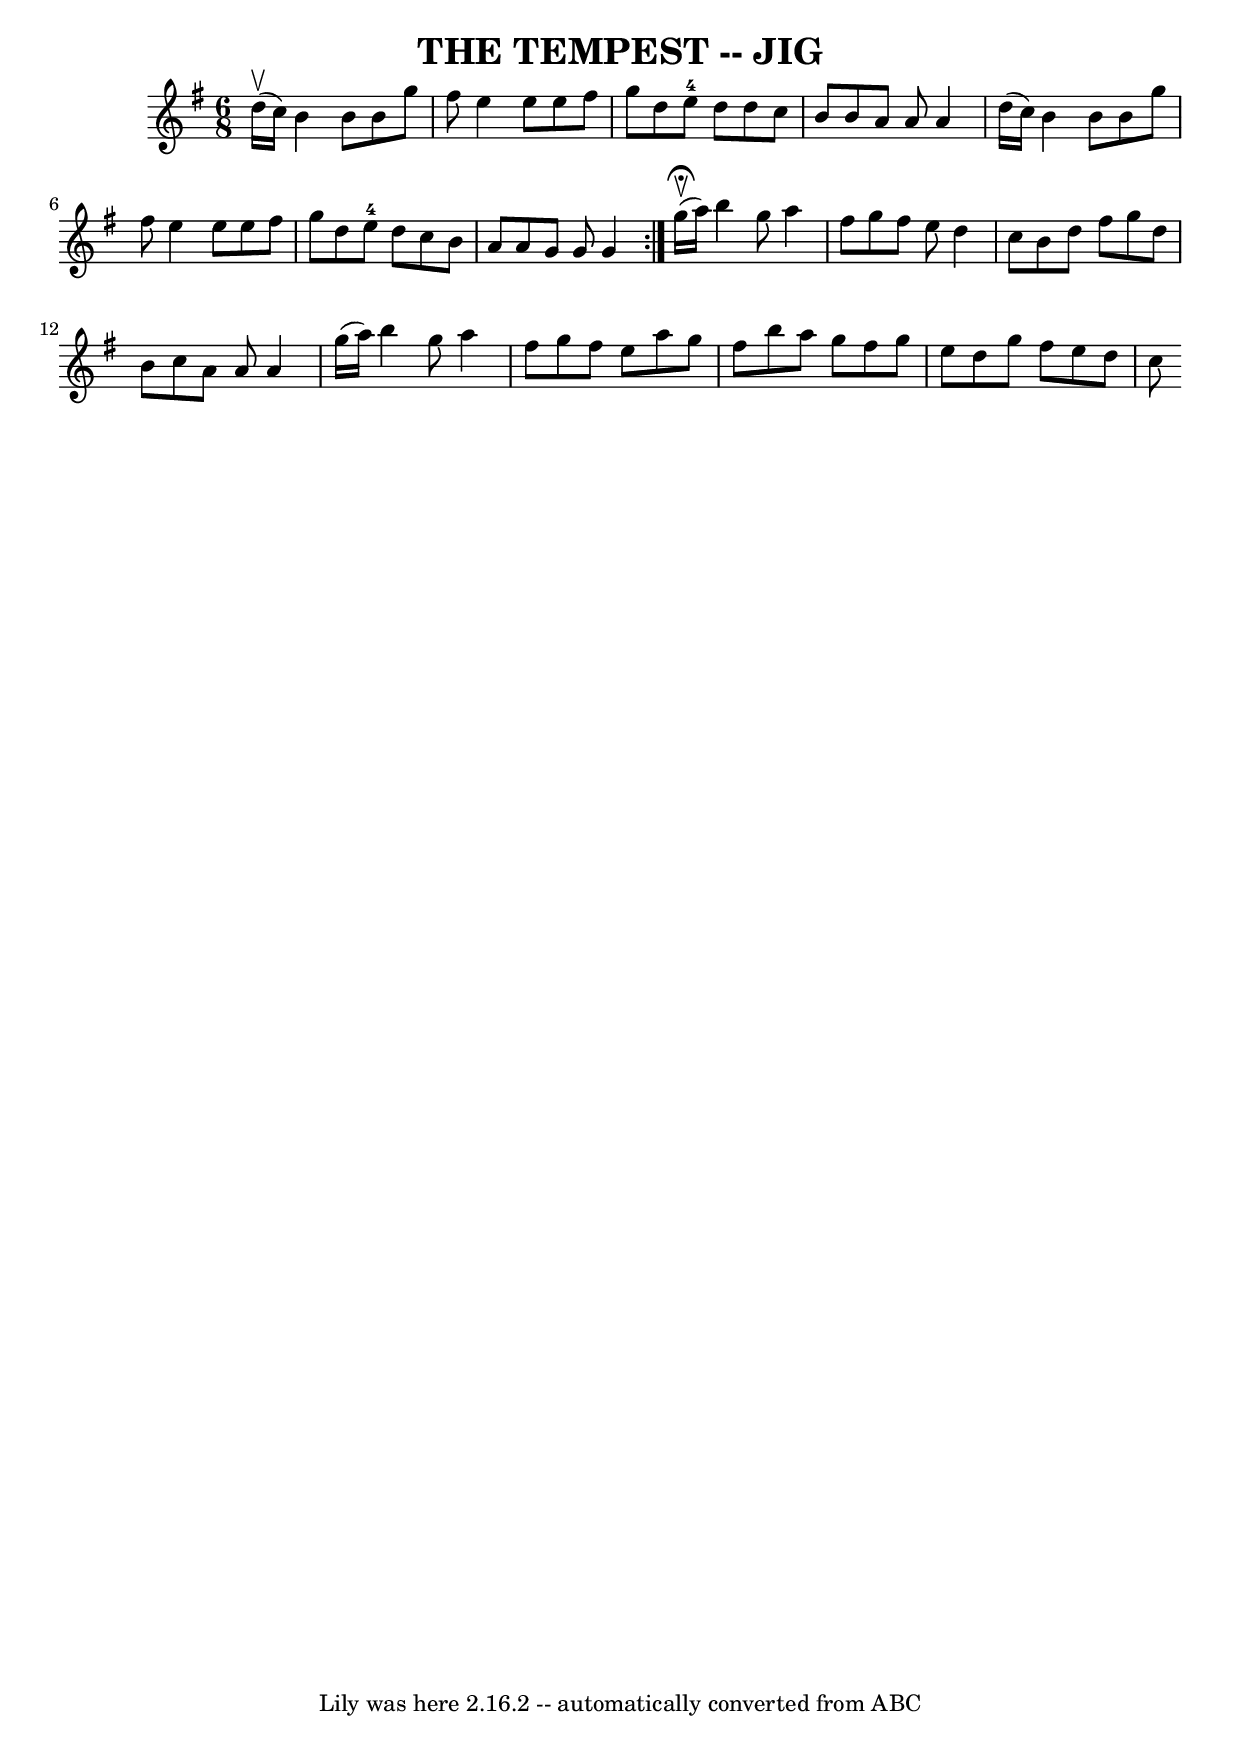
\version "2.16.2"
\include "Mammoth.ily"
\header {
  %% book = "Ryan's Mammoth Collection of Fiddle Tunes"
 crossRefNumber = "1"
 footnotes = "\\\\TEMPEST. [Form in two lines, of couples facing]. First two couples down the\\\\centre, abreast,  turn  half  round  [ladies  remaining at:  the right of\\\\partners], and back. Balance to the sidf, [each couple], four hands round.\\\\Right and left."
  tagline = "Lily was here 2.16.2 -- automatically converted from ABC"
  title = "THE TEMPEST -- JIG"

}
voicedefault =  {



  \repeat volta 2 {

    \time 6/8 
    \key g \major
 d''16 (^\upbow c''16) b'4 b'8 b'8 g''8 fs''8     |
 e''4 e''8 e''8 fs''8 g''8    |
 d''8 e''8-4 d''8 d''8 c''8 b'8     |
 b'8 a'8 a'8 a'4 d''16 (c''16)    |
 b'4 b'8 b'8 g''8 fs''8     |
 e''4 e''8 e''8 fs''8 g''8    |
 d''8 e''8-4 d''8 c''8 b'8 a'8     |
 a'8 g'8 g'8 g'4 
       } g''16^\fermata(^\upbow a''16)    |
 b''4 g''8 a''4 fs''8     |
 g''8 fs''8 e''8 d''4 c''8    |
 b'8 d''8 fs''8 g''8 d''8 b'8     |
 c''8 a'8 a'8 a'4 g''16 (a''16)    |
 b''4 g''8 a''4 fs''8     |
 g''8 fs''8 e''8 a''8 g''8 fs''8    |
 b''8 a''8 g''8 fs''8 g''8 e''8     |
 d''8 g''8 fs''8   
 e''8 d''8 c''8    

}

\score{
  <<

    \context Staff="default"
    {
      \voicedefault 
      
    }

  >>
  \layout {
    
  }
  \midi {
  }

}
